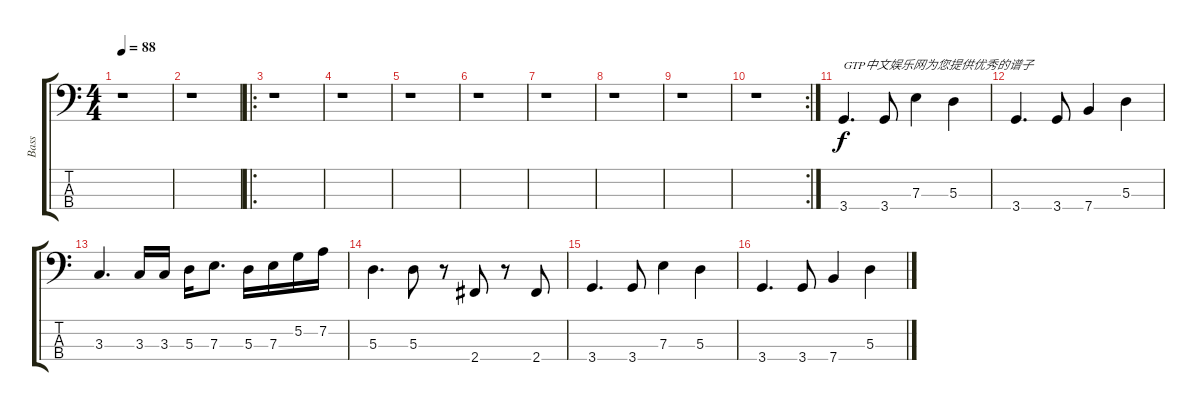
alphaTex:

\track ("Bass" "Bass") {instrument electricbassfinger}
\staff {score tabs}
\tuning (G2 D2 A1 E1) {hide}
\ts (4 4)
\tempo 88
\clef f4
\ks c
r.1{dy f instrument electricbassfinger} |
r.1 |
\ro
r.1 |
r.1 |
r.1 |
r.1 |
r.1 |
r.1 |
r.1 |
\rc 2
r.1 |
3.4.4{d txt "GTP中文娱乐网为您提供优秀的谱子"} 3.4.8 7.3.4 5.3.4 |
3.4.4{d} 3.4.8 7.4.4 5.3.4 |
3.3.4{d} 3.3.16 3.3.16 5.3.16 7.3.8{d} 5.3.16 7.3.16 5.2.16 7.2.16 |
5.3.4{d} 5.3.8 r.8 2.4.8 r.8 2.4.8 |
3.4.4{d} 3.4.8 7.3.4 5.3.4 |
3.4.4{d} 3.4.8 7.4.4 5.3.4
